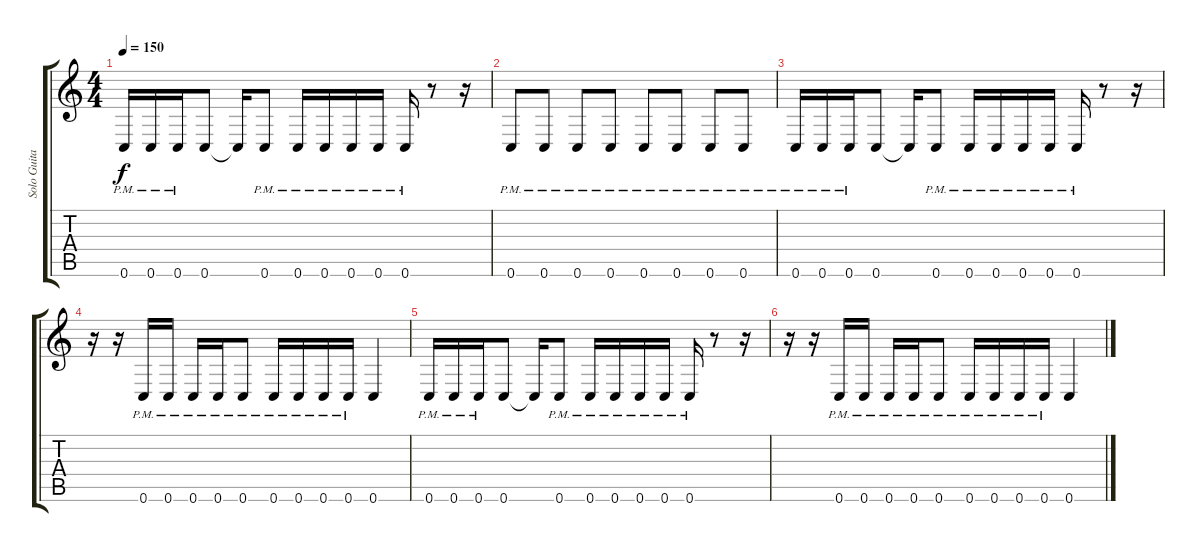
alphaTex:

\track ("Solo Guitar" "Solo Guita") {instrument overdrivenguitar}
\staff {score tabs}
\tuning (D4 A3 F3 C3 G2 C2) {hide}
\ts (4 4)
\tempo 150
\clef g2
\ks c
0.6{pm}.16{dy f volume 9} 0.6{pm}.16 0.6{pm}.16 0.6.8 0.6{t}.16 0.6{pm}.8 0.6{pm}.16 0.6{pm}.16 0.6{pm}.16 0.6{pm}.16 0.6{pm}.16 r.8 r.16 |
0.6{pm}.8{volume 8} 0.6{pm}.8 0.6{pm}.8 0.6{pm}.8 0.6{pm}.8 0.6{pm}.8 0.6{pm}.8 0.6{pm}.8 |
0.6{pm}.16{volume 6} 0.6{pm}.16 0.6{pm}.16 0.6.8 0.6{t}.16 0.6{pm}.8 0.6{pm}.16 0.6{pm}.16 0.6{pm}.16 0.6{pm}.16 0.6{pm}.16 r.8 r.16 |
r.16{volume 4} r.16 0.6{pm}.16 0.6{pm}.16 0.6{pm}.16 0.6{pm}.16 0.6{pm}.8 0.6{pm}.16 0.6{pm}.16 0.6{pm}.16 0.6{pm}.16 0.6.4 |
0.6{pm}.16{volume 2} 0.6{pm}.16 0.6{pm}.16 0.6.8 0.6{t}.16 0.6{pm}.8 0.6{pm}.16 0.6{pm}.16 0.6{pm}.16 0.6{pm}.16 0.6{pm}.16 r.8 r.16 |
r.16{volume 1} r.16 0.6{pm}.16 0.6{pm}.16 0.6{pm}.16 0.6{pm}.16 0.6{pm}.8 0.6{pm}.16 0.6{pm}.16 0.6{pm}.16 0.6{pm}.16 0.6.4
